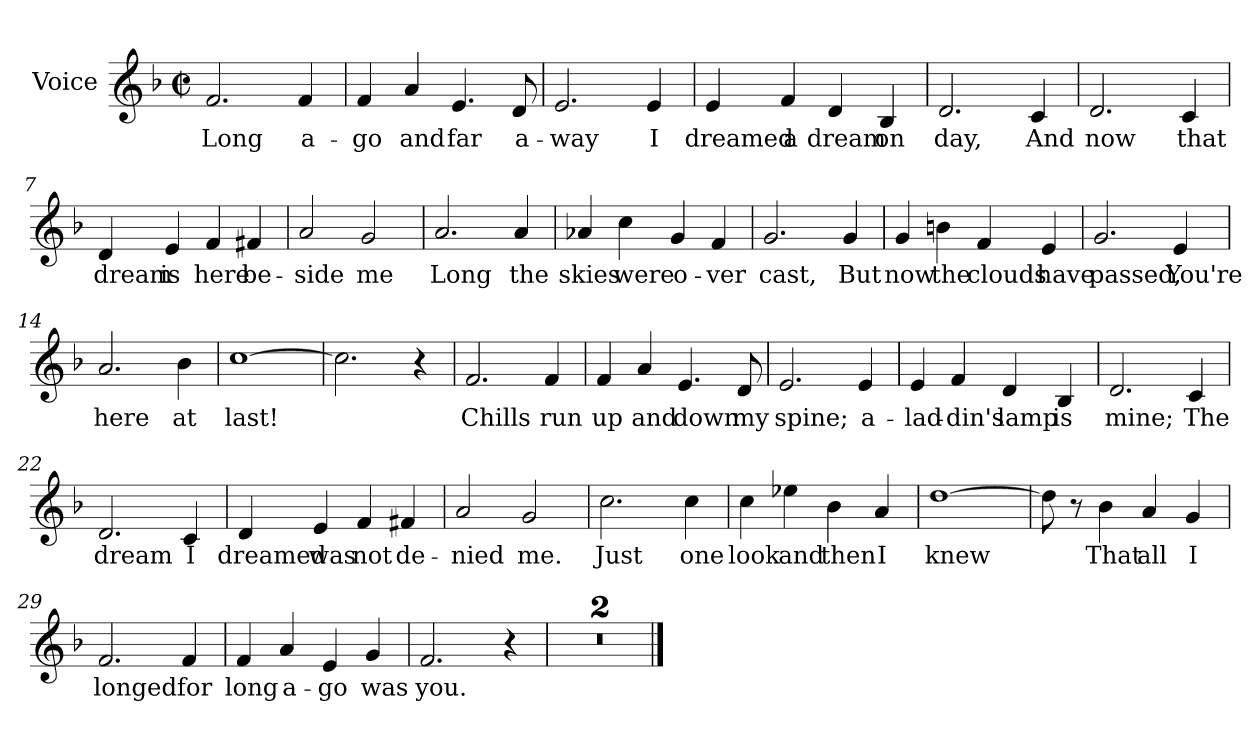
**kern	**text
*part1	*part1
*staff1	*staff1
*I"Voice	*
*clefG2	*
*k[b-]	*
*F:	*
*M2/2	*
*met(c|)	*
=1	=1
2.f/	Long
4f/	a-
=2	=2
4f/	-go
4a/	and
4.e/	far
8d/	a-
=3	=3
2.e/	-way
4e/	I
=4	=4
4e/	dreamed
4f/	a
4d/	dream
4B-/	on
=5	=5
2.d/	day,
4c/	And
=6	=6
2.d/	now
4c/	that
!!LO:LB:g=z
=7	=7
4d/	dream
4e/	is
4f/	here
4f#X/	be-
=8	=8
2a/	-side
2g/	me
=9	=9
2.a/	Long
4a/	the
=10	=10
4a-X/	skies
4cc\	were
4g/	o-
4f/	-ver
=11	=11
2.g/	cast,
4g/	But
!!LO:LB:g=z
=12	=12
4g/	now
4bn\	the
4f/	clouds
4e/	have
=13	=13
2.g/	passed,
4e/	You're
=14	=14
2.a/	here
4b-\	at
=15	=15
[1cc	last!
=16	=16
2.cc\]	.
4r	.
=17	=17
2.f/	Chills
4f/	run
!!LO:LB:g=z
=18	=18
4f/	up
4a/	and
4.e/	down
8d/	my
=19	=19
2.e/	spine;
4e/	a-
=20	=20
4e/	-lad-
4f/	-din's
4d/	lamp
4B-/	is
=21	=21
2.d/	mine;
4c/	The
=22	=22
2.d/	dream
4c/	I
!!LO:LB:g=z
=23	=23
4d/	dreamed
4e/	was
4f/	not
4f#X/	de-
=24	=24
2a/	-nied
2g/	me.
=25	=25
2.cc\	Just
4cc\	one
=26	=26
4cc\	look
4ee-X\	and
4b-\	then
4a/	I
=27	=27
[1dd	knew
=28	=28
8dd\]	.
8r	.
4b-\	That
4a/	all
4g/	I
!!LO:LB:g=z
=29	=29
2.f/	longed
4f/	for
=30	=30
4f/	long
4a/	a-
4e/	-go
4g/	was
=31	=31
2.f/	you.
4r	.
=32	=32
1r	.
=33	=33
1r	.
==	==
*-	*-
